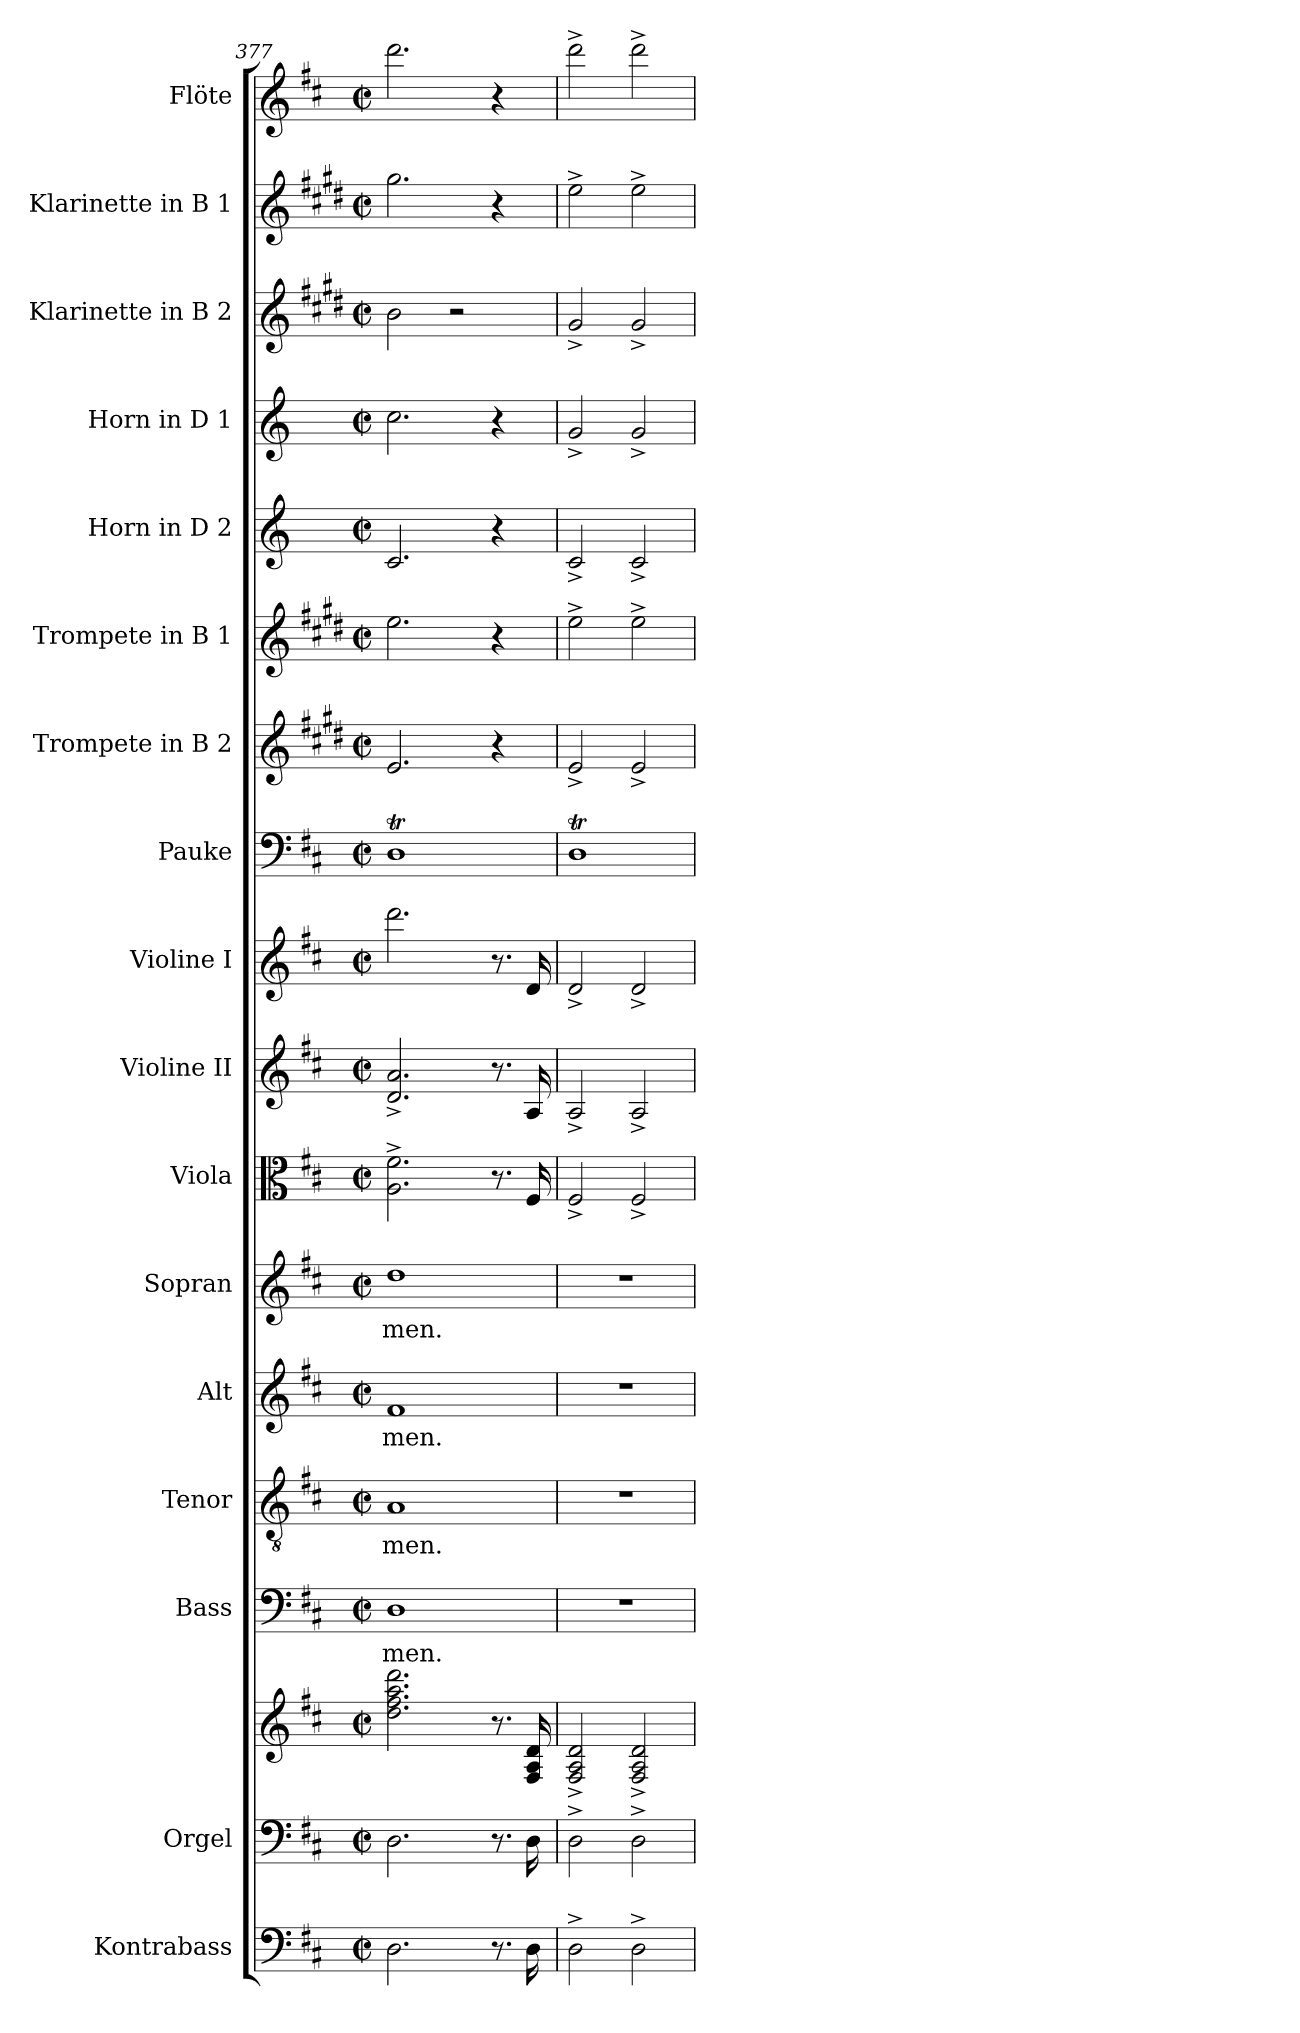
**kern	**kern	**kern	**kern	**text	**kern	**text	**kern	**text	**kern	**text	**kern	**kern	**kern	**kern	**kern	**kern	**kern	**kern	**kern	**kern	**kern
*part17	*part16	*part16	*part15	*part15	*part14	*part14	*part13	*part13	*part12	*part12	*part11	*part10	*part9	*part8	*part7	*part6	*part5	*part4	*part3	*part2	*part1
*staff18	*staff17	*staff16	*staff15	*staff15	*staff14	*staff14	*staff13	*staff13	*staff12	*staff12	*staff11	*staff10	*staff9	*staff8	*staff7	*staff6	*staff5	*staff4	*staff3	*staff2	*staff1
*I"Kontrabass	*I"Orgel	*	*I"Bass	*	*I"Tenor	*	*I"Alt	*	*I"Sopran	*	*I"Viola	*I"Violine II	*I"Violine I	*I"Pauke	*I"Trompete in B 2	*I"Trompete in B 1	*I"Horn in D 2	*I"Horn in D 1	*I"Klarinette in B 2	*I"Klarinette in B 1	*I"Flöte
*I'Kb.	*I'Org.	*	*I'B	*	*I'T	*	*I'A	*	*I'S	*	*I'Vla.	*I'Vl. II	*I'Vl. I	*I'Pk.	*I'Trp. 2	*I'Trp. 1	*I'Hrn. 2	*I'Hrn. 1	*I'Kl. 2	*I'Kl. 1	*I'Fl.
*clefF4	*clefF4	*clefG2	*clefF4	*	*clefGv2	*	*clefG2	*	*clefG2	*	*clefC3	*clefG2	*clefG2	*clefF4	*clefG2	*clefG2	*clefG2	*clefG2	*clefG2	*clefG2	*clefG2
*ITrd7c12	*	*	*	*	*	*	*	*	*	*	*	*	*	*	*ITrd1c2	*ITrd1c2	*ITrd-1c-2	*ITrd-1c-2	*ITrd1c2	*ITrd1c2	*
*k[f#c#]	*k[f#c#]	*k[f#c#]	*k[f#c#]	*	*k[f#c#]	*	*k[f#c#]	*	*k[f#c#]	*	*k[f#c#]	*k[f#c#]	*k[f#c#]	*k[f#c#]	*k[f#c#]	*k[f#c#]	*k[f#c#]	*k[f#c#]	*k[f#c#]	*k[f#c#]	*k[f#c#]
*D:	*D:	*D:	*D:	*	*D:	*	*D:	*	*D:	*	*D:	*D:	*D:	*D:	*D:	*D:	*D:	*D:	*D:	*D:	*D:
*M2/2	*M2/2	*M2/2	*M2/2	*	*M2/2	*	*M2/2	*	*M2/2	*	*M2/2	*M2/2	*M2/2	*M2/2	*M2/2	*M2/2	*M2/2	*M2/2	*M2/2	*M2/2	*M2/2
*met(c|)	*met(c|)	*met(c|)	*met(c|)	*	*met(c|)	*	*met(c|)	*	*met(c|)	*	*met(c|)	*met(c|)	*met(c|)	*met(c|)	*met(c|)	*met(c|)	*met(c|)	*met(c|)	*met(c|)	*met(c|)	*met(c|)
=377	=377	=377	=377	=377	=377	=377	=377	=377	=377	=377	=377	=377	=377	=377	=377	=377	=377	=377	=377	=377	=377
!	!	!	!	!LO:LY:b	!	!LO:LY:b	!	!LO:LY:b	!	!LO:LY:b	!	!	!	!	!	!	!	!	!	!	!
2.DD\	2.D\	2.dd\ 2.ff#\ 2.aa\ 2.ddd\	1D	-men.	1A	-men.	1f#	-men.	1dd	-men.	2.A\^> 2.f#\^>	2.d/^< 2.a/^<	2.ddd\	1DT	2.d/	2.dd\	2.d/	2.dd\	2a\	2.ff#\	2.ddd\
.	.	.	.	.	.	.	.	.	.	.	.	.	.	.	.	.	.	.	2r	.	.
8.r	8.r	8.r	.	.	.	.	.	.	.	.	8.r	8.r	8.r	.	4r	4r	4r	4r	.	4r	4r
16DD\	16D\	16F#/ 16A/ 16d/	.	.	.	.	.	.	.	.	16F#/	16A/	16d/	.	.	.	.	.	.	.	.
=378	=378	=378	=378	=378	=378	=378	=378	=378	=378	=378	=378	=378	=378	=378	=378	=378	=378	=378	=378	=378	=378
2DD^>\	2D^>\	2F#/^< 2A/^< 2d/^<	1r	.	1r	.	1r	.	1r	.	2F#^</	2A^</	2d^</	1DT	2d^</	2dd^>\	2d^</	2a^</	2f#^</	2dd^>\	2ddd^>\
2DD^>\	2D^>\	2F#/^< 2A/^< 2d/^<	.	.	.	.	.	.	.	.	2F#^</	2A^</	2d^</	.	2d^</	2dd^>\	2d^</	2a^</	2f#^</	2dd^>\	2ddd^>\
=	=	=	=	=	=	=	=	=	=	=	=	=	=	=	=	=	=	=	=	=	=
*-	*-	*-	*-	*-	*-	*-	*-	*-	*-	*-	*-	*-	*-	*-	*-	*-	*-	*-	*-	*-	*-
